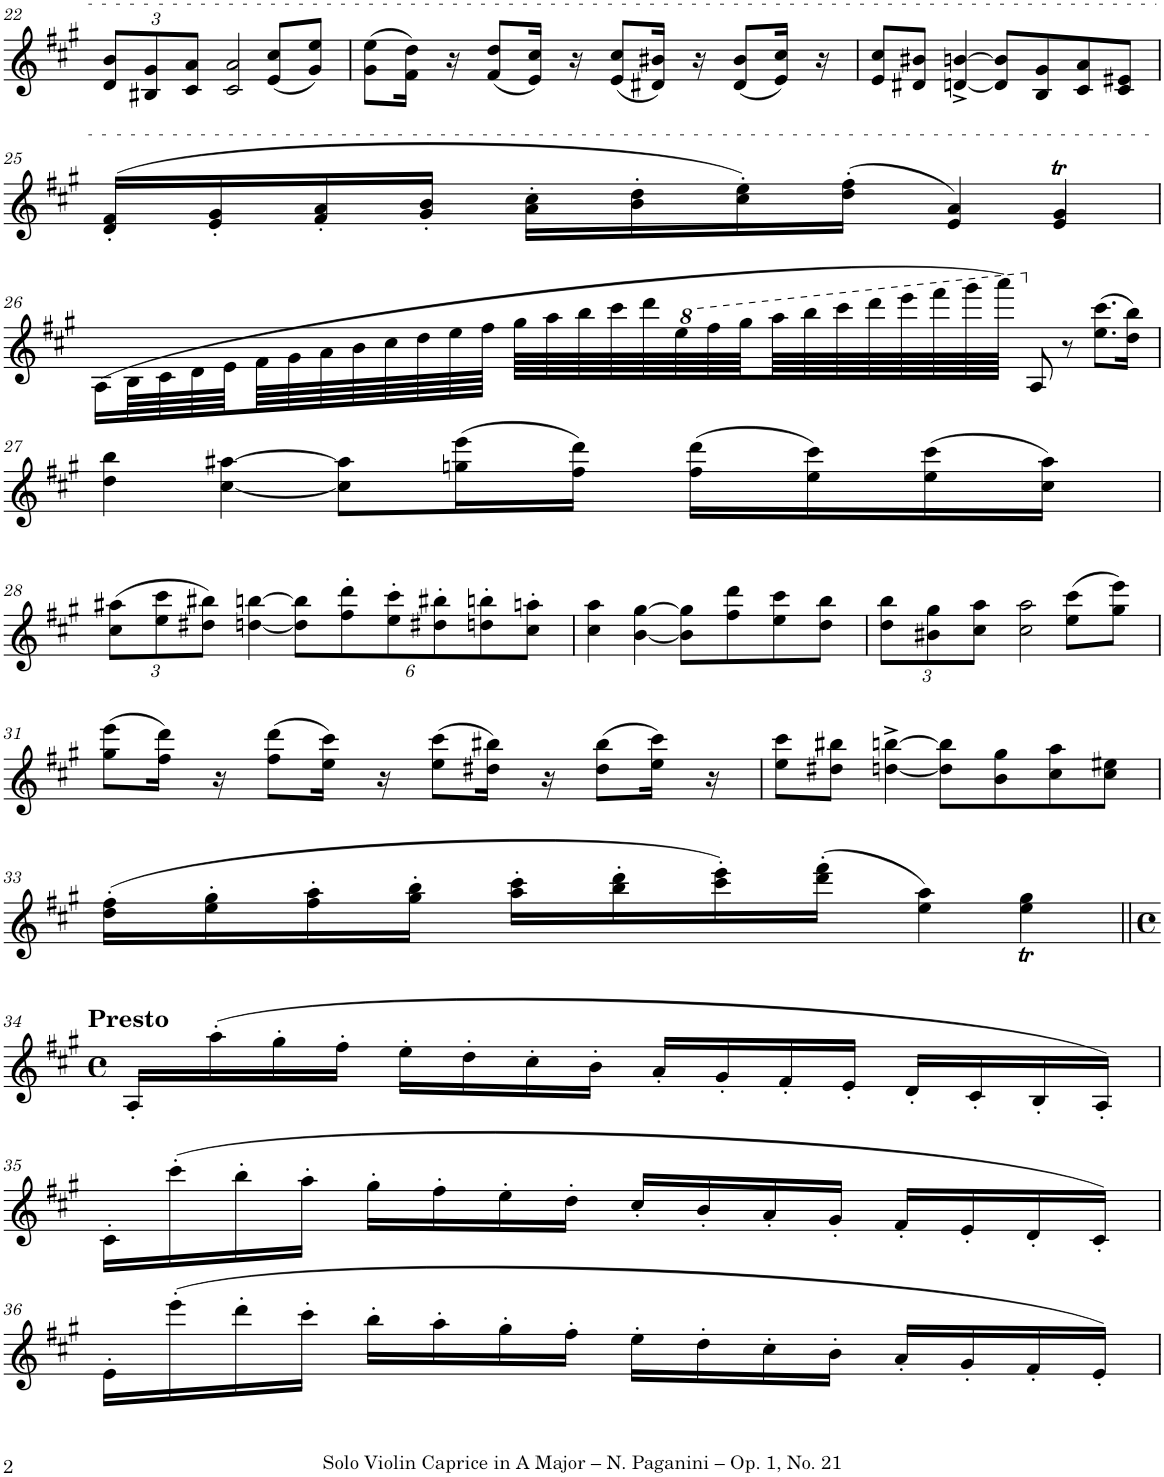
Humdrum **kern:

**kern
*part1
*staff1
*I"Violin
*I'Vln.
!!LO:PB:g=z
*clefG2
*k[f#c#g#]
*M4/4
*met(c)
*Xbrackettup
=22
12d/ 12b/L
12B#X/ 12g#/
12c#/ 12a/J
2c#/ 2a/
(8e/ 8cc#/L
8g#/ 8ee/J)
=23
(8g#\ 8ee\L
16f#\ 16dd\Jk)
16r
(8f#/ 8dd/L
16e/ 16cc#/Jk)
16r
(8e/ 8cc#/L
16d#X/ 16b#X/Jk)
16r
(8d#/ 8b#/L
16e/ 16cc#/Jk)
16r
=24
8e/ 8cc#/L
8d#X/ 8b#X/J
[4dn/^ [4bn/^
8d/] 8b/]L
8B/ 8g#/
8c#/ 8a/
8c#/ 8e#X/J
!!LO:LB:g=z
=25
*^
(16d/' 16f#/'LL	2.ryy
16e/' 16g#/'	.
16f#/' 16a/'	.
16g#/' 16b/'JJ	.
16a\' 16cc#\'LL	.
16b\' 16dd\'	.
16cc#\' 16ee\')	.
(16dd\' 16ff#\'JJ	.
4e/ 4a/)	.
4g#t/	4e/
*v	*v
!!LO:LB:g=z
=26
(16A\LL
64B\LL
64c#\
64d\
64e\
64f#\
64g#\
64a\
64b\
64cc#\
64dd\
64ee\
64ff#\JJJJ
64gg#\LLLL
64aa\
64bb\
64ccc#\
64ddd\
*8va
64eee\
64fff#\
64ggg#\
64aaa\
64bbb\
64cccc#\
64dddd\
64eeee\
64ffff#\
64gggg#\
64aaaa\JJJJ)
*X8va
8A/
8r
(8.ee\ 8.ccc#\L
16dd\ 16bb\Jk)
!!LO:LB:g=z
=27
4dd\ 4bb\
[4cc#\ [4aa#X\
8cc#\] 8aa#\]L
(16ggn\ 16eee\L
16ff#\ 16ddd\JJ)
(16ff#\ 16ddd\LL
16ee\ 16ccc#\)
(16ee\ 16ccc#\
16cc#\ 16aa#\JJ)
!!LO:LB:g=z
=28
(12cc#\ 12aa#X\L
12ee\ 12ccc#\
12dd#X\ 12bb#X\J)
[4ddn\ [4bbn\
12dd\] 12bb\]L
12ff#\' 12ddd\'
12ee\' 12ccc#\'
12dd#X\' 12bb#X\'
12ddn\' 12bbn\'
12cc#\' 12aan\'J
=29
4cc#\ 4aa\
[4b\ [4gg#\
8b\] 8gg#\]L
8ff#\ 8ddd\
8ee\ 8ccc#\
8dd\ 8bb\J
=30
12dd\ 12bb\L
12b#X\ 12gg#\
12cc#\ 12aa\J
2cc#\ 2aa\
(8ee\ 8ccc#\L
8gg#\ 8eee\J)
!!LO:LB:g=z
=31
(8gg#\ 8eee\L
16ff#\ 16ddd\Jk)
16r
(8ff#\ 8ddd\L
16ee\ 16ccc#\Jk)
16r
(8ee\ 8ccc#\L
16dd#X\ 16bb#X\Jk)
16r
(8dd#\ 8bb#\L
16ee\ 16ccc#\Jk)
16r
=32
8ee\ 8ccc#\L
8dd#X\ 8bb#X\J
[4ddn\^ [4bbn\^
8dd\] 8bb\]L
8b\ 8gg#\
8cc#\ 8aa\
8cc#\ 8ee#X\J
!!LO:LB:g=z
=33
*^
(16dd\' 16ff#\'LL	2.ryy
16ee\' 16gg#\'	.
16ff#\' 16aa\'	.
16gg#\' 16bb\'JJ	.
16aa\' 16ccc#\'LL	.
16bb\' 16ddd\'	.
16ccc#\' 16eee\')	.
(16ddd\' 16fff#\'JJ	.
4ee\ 4aa\)	.
4gg#t\	4ee\
*v	*v
!!LO:LB:g=z
=34||
*M4/4
*met(c)
*^
!LO:TX:a:B:t=Presto	!
*v	*v
16A'/LL
(16aa'\
16gg#'\
16ff#'\JJ
16ee'\LL
16dd'\
16cc#'\
16b'\JJ
16a'/LL
16g#'/
16f#'/
16e'/JJ
16d'/LL
16c#'/
16B'/
16A'/JJ)
!!LO:LB:g=z
=35
16c#'\LL
(16ccc#'\
16bb'\
16aa'\JJ
16gg#'\LL
16ff#'\
16ee'\
16dd'\JJ
16cc#'/LL
16b'/
16a'/
16g#'/JJ
16f#'/LL
16e'/
16d'/
16c#'/JJ)
!!LO:LB:g=z
=36
16e'\LL
(16eee'\
16ddd'\
16ccc#'\JJ
16bb'\LL
16aa'\
16gg#'\
16ff#'\JJ
16ee'\LL
16dd'\
16cc#'\
16b'\JJ
16a'/LL
16g#'/
16f#'/
16e'/JJ)
=
*-
